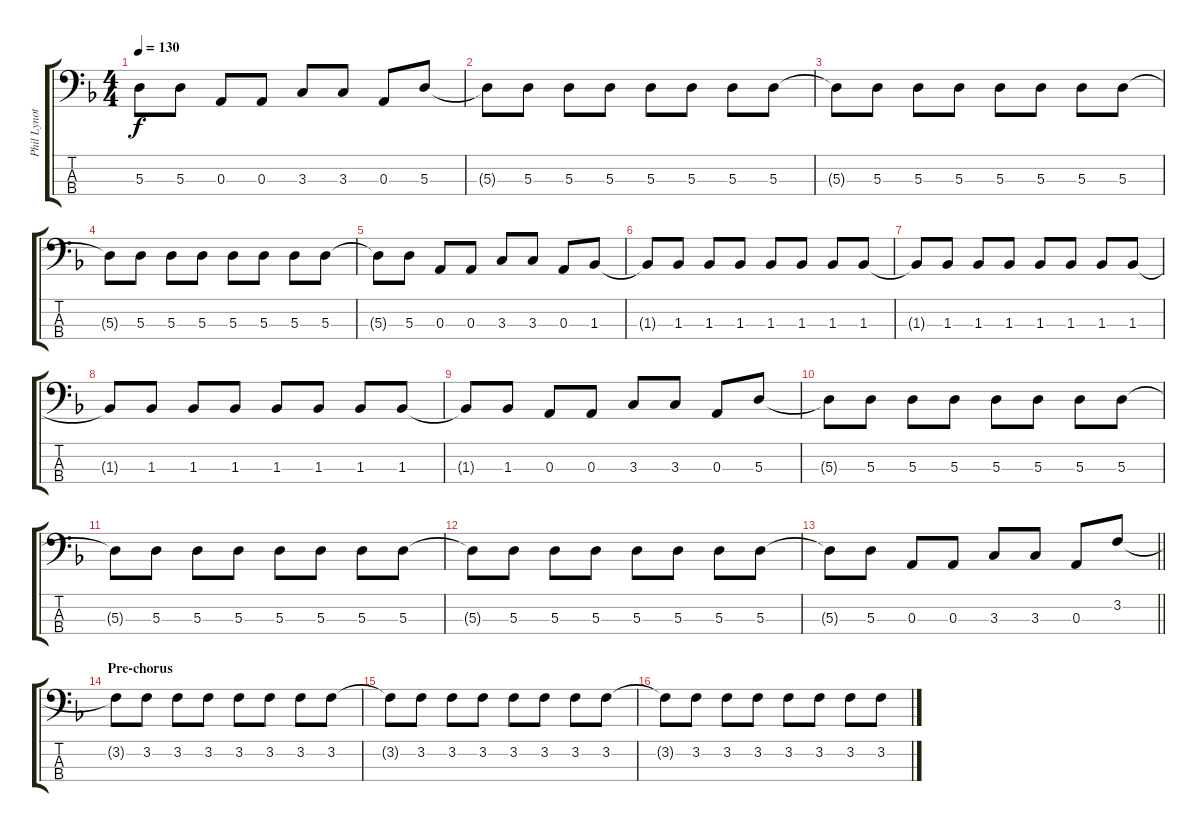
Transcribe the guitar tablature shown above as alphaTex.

\track ("Phil Lynott" "Phil Lynot") {instrument electricbasspick}
\staff {score tabs}
\tuning (G2 D2 A1 E1) {hide}
\ts (4 4)
\tempo 130
\clef f4
\ks dminor
5.3{t}.8{dy f} 5.3.8 0.3.8 0.3.8 3.3.8 3.3.8 0.3.8 5.3.8 |
5.3{t}.8 5.3.8 5.3.8 5.3.8 5.3.8 5.3.8 5.3.8 5.3.8 |
5.3{t}.8 5.3.8 5.3.8 5.3.8 5.3.8 5.3.8 5.3.8 5.3.8 |
5.3{t}.8 5.3.8 5.3.8 5.3.8 5.3.8 5.3.8 5.3.8 5.3.8 |
5.3{t}.8 5.3.8 0.3.8 0.3.8 3.3.8 3.3.8 0.3.8 1.3.8 |
1.3{t}.8 1.3.8 1.3.8 1.3.8 1.3.8 1.3.8 1.3.8 1.3.8 |
1.3{t}.8 1.3.8 1.3.8 1.3.8 1.3.8 1.3.8 1.3.8 1.3.8 |
1.3{t}.8 1.3.8 1.3.8 1.3.8 1.3.8 1.3.8 1.3.8 1.3.8 |
1.3{t}.8 1.3.8 0.3.8 0.3.8 3.3.8 3.3.8 0.3.8 5.3.8 |
5.3{t}.8 5.3.8 5.3.8 5.3.8 5.3.8 5.3.8 5.3.8 5.3.8 |
5.3{t}.8 5.3.8 5.3.8 5.3.8 5.3.8 5.3.8 5.3.8 5.3.8 |
5.3{t}.8 5.3.8 5.3.8 5.3.8 5.3.8 5.3.8 5.3.8 5.3.8 |
\barLineRight lightlight
5.3{t}.8 5.3.8 0.3.8 0.3.8 3.3.8 3.3.8 0.3.8 3.2.8 |
\section ("" "Pre-chorus")
3.2{t}.8 3.2.8 3.2.8 3.2.8 3.2.8 3.2.8 3.2.8 3.2.8 |
3.2{t}.8 3.2.8 3.2.8 3.2.8 3.2.8 3.2.8 3.2.8 3.2.8 |
3.2{t}.8 3.2.8 3.2.8 3.2.8 3.2.8 3.2.8 3.2.8 3.2.8
